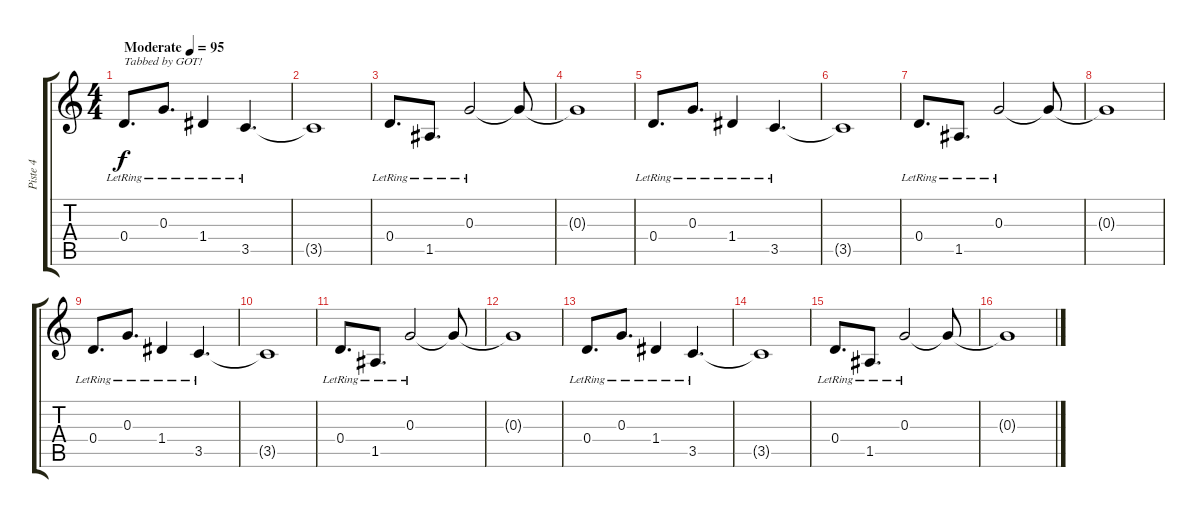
\track ("Piste 4" "Piste 4") {instrument electricguitarjazz}
\staff {score tabs}
\tuning (E4 B3 G3 D3 A2 D2) {hide}
\ts (4 4)
\tempo (95 "Moderate")
\clef g2
\ks c
0.4{lr}.8{d txt "Tabbed by GOT!" dy f instrument electricguitarjazz} 0.3{lr}.8{d} 1.4{lr}.4 3.5{lr}.4{d} |
3.5{t}.1 |
0.4{lr}.8{d} 1.5{lr}.8{d} 0.3{lr}.2 0.3{t}.8 |
0.3{t}.1 |
0.4{lr}.8{d} 0.3{lr}.8{d} 1.4{lr}.4 3.5{lr}.4{d} |
3.5{t}.1 |
0.4{lr}.8{d} 1.5{lr}.8{d} 0.3{lr}.2 0.3{t}.8 |
0.3{t}.1 |
0.4{lr}.8{d} 0.3{lr}.8{d} 1.4{lr}.4 3.5{lr}.4{d} |
3.5{t}.1 |
0.4{lr}.8{d} 1.5{lr}.8{d} 0.3{lr}.2 0.3{t}.8 |
0.3{t}.1 |
0.4{lr}.8{d} 0.3{lr}.8{d} 1.4{lr}.4 3.5{lr}.4{d} |
3.5{t}.1 |
0.4{lr}.8{d} 1.5{lr}.8{d} 0.3{lr}.2 0.3{t}.8 |
0.3{t}.1
